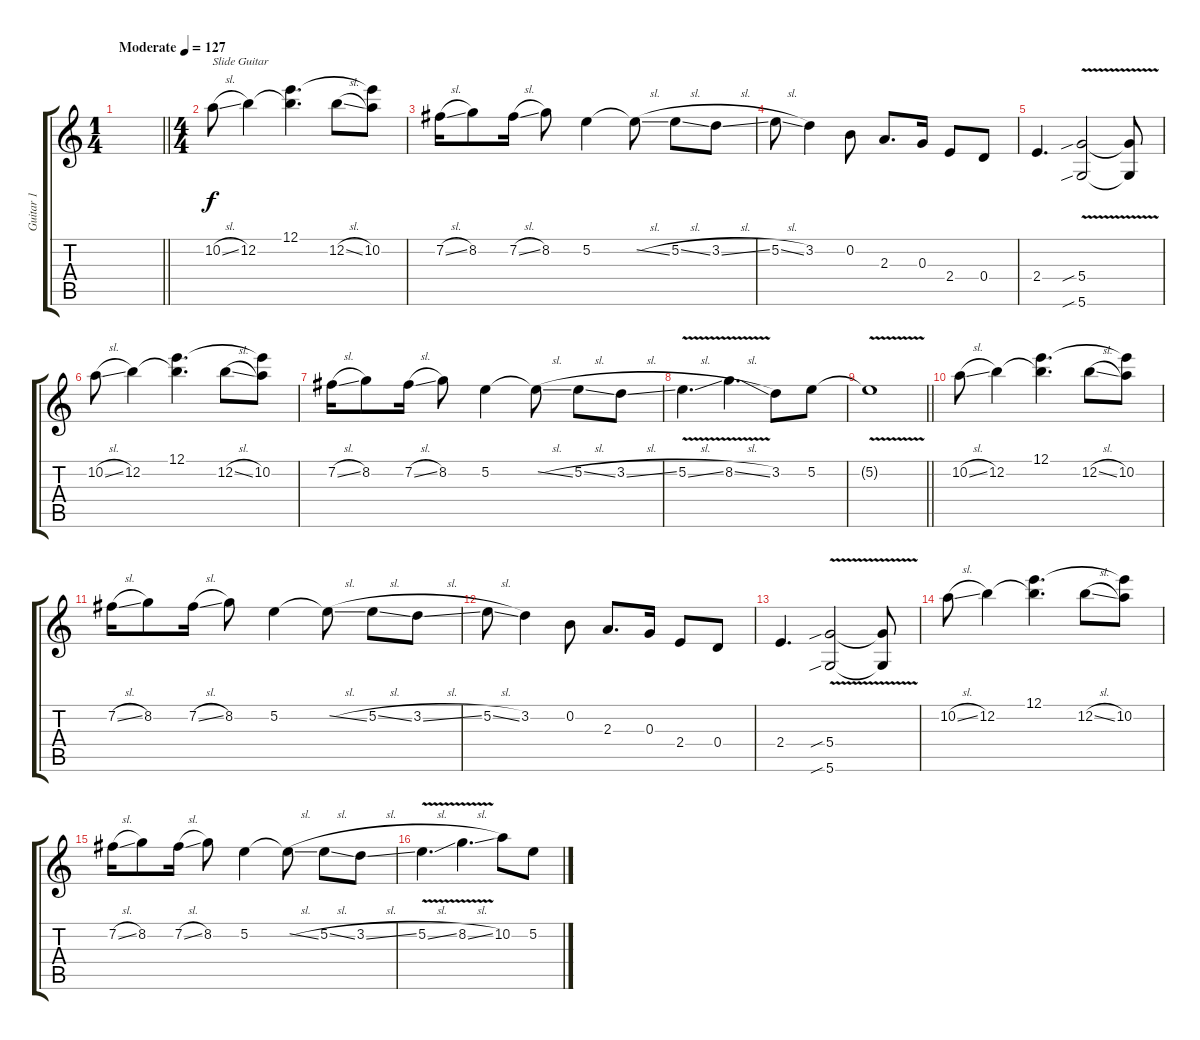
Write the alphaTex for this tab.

\track ("Guitar 1" "Guitar 1") {instrument distortionguitar}
\staff {score tabs}
\tuning (E4 B3 G3 D3 A2 D2) {hide}
\ts (1 4)
\tempo (127 "Moderate")
\clef g2
\barLineRight lightlight
\ks c
|
\ts (4 4)
10.2{sl}.8{txt "Slide Guitar"} 12.2.4 (12.1 12.2{t}).4{d} 12.2{sl}.8 (12.1{t} 10.2).8 |
7.2{sl}.16 8.2.8 7.2{sl}.16 8.2.8 5.2.4 5.2{sl t}.8 5.2{sl}.8 3.2{sl}.8 |
5.2{sl}.8 3.2.4 0.2.8 2.3.8{d} 0.3.16 2.4.8 0.4.8 |
2.4.4{d} (5.4{v sib} 5.6{v sib}).2 (5.4{t} 5.6{t}).8 |
10.2{sl}.8 12.2.4 (12.1 12.2{t}).4{d} 12.2{sl}.8 (12.1{t} 10.2).8 |
7.2{sl}.16 8.2.8 7.2{sl}.16 8.2.8 5.2.4 5.2{sl t}.8 5.2{sl}.8 3.2{sl}.8 |
5.2{v sl}.4{d} 8.2{v sl}.4{d} 3.2.8 5.2.8 |
\barLineRight lightlight
5.2{v t}.1 |
10.2{sl}.8 12.2.4 (12.1 12.2{t}).4{d} 12.2{sl}.8 (12.1{t} 10.2).8 |
7.2{sl}.16 8.2.8 7.2{sl}.16 8.2.8 5.2.4 5.2{sl t}.8 5.2{sl}.8 3.2{sl}.8 |
5.2{sl}.8 3.2.4 0.2.8 2.3.8{d} 0.3.16 2.4.8 0.4.8 |
2.4.4{d} (5.4{v sib} 5.6{v sib}).2 (5.4{t} 5.6{t}).8 |
10.2{sl}.8 12.2.4 (12.1 12.2{t}).4{d} 12.2{sl}.8 (12.1{t} 10.2).8 |
7.2{sl}.16 8.2.8 7.2{sl}.16 8.2.8 5.2.4 5.2{sl t}.8 5.2{sl}.8 3.2{sl}.8 |
5.2{v sl}.4{d} 8.2{v sl}.4{d} 10.2.8 5.2.8
